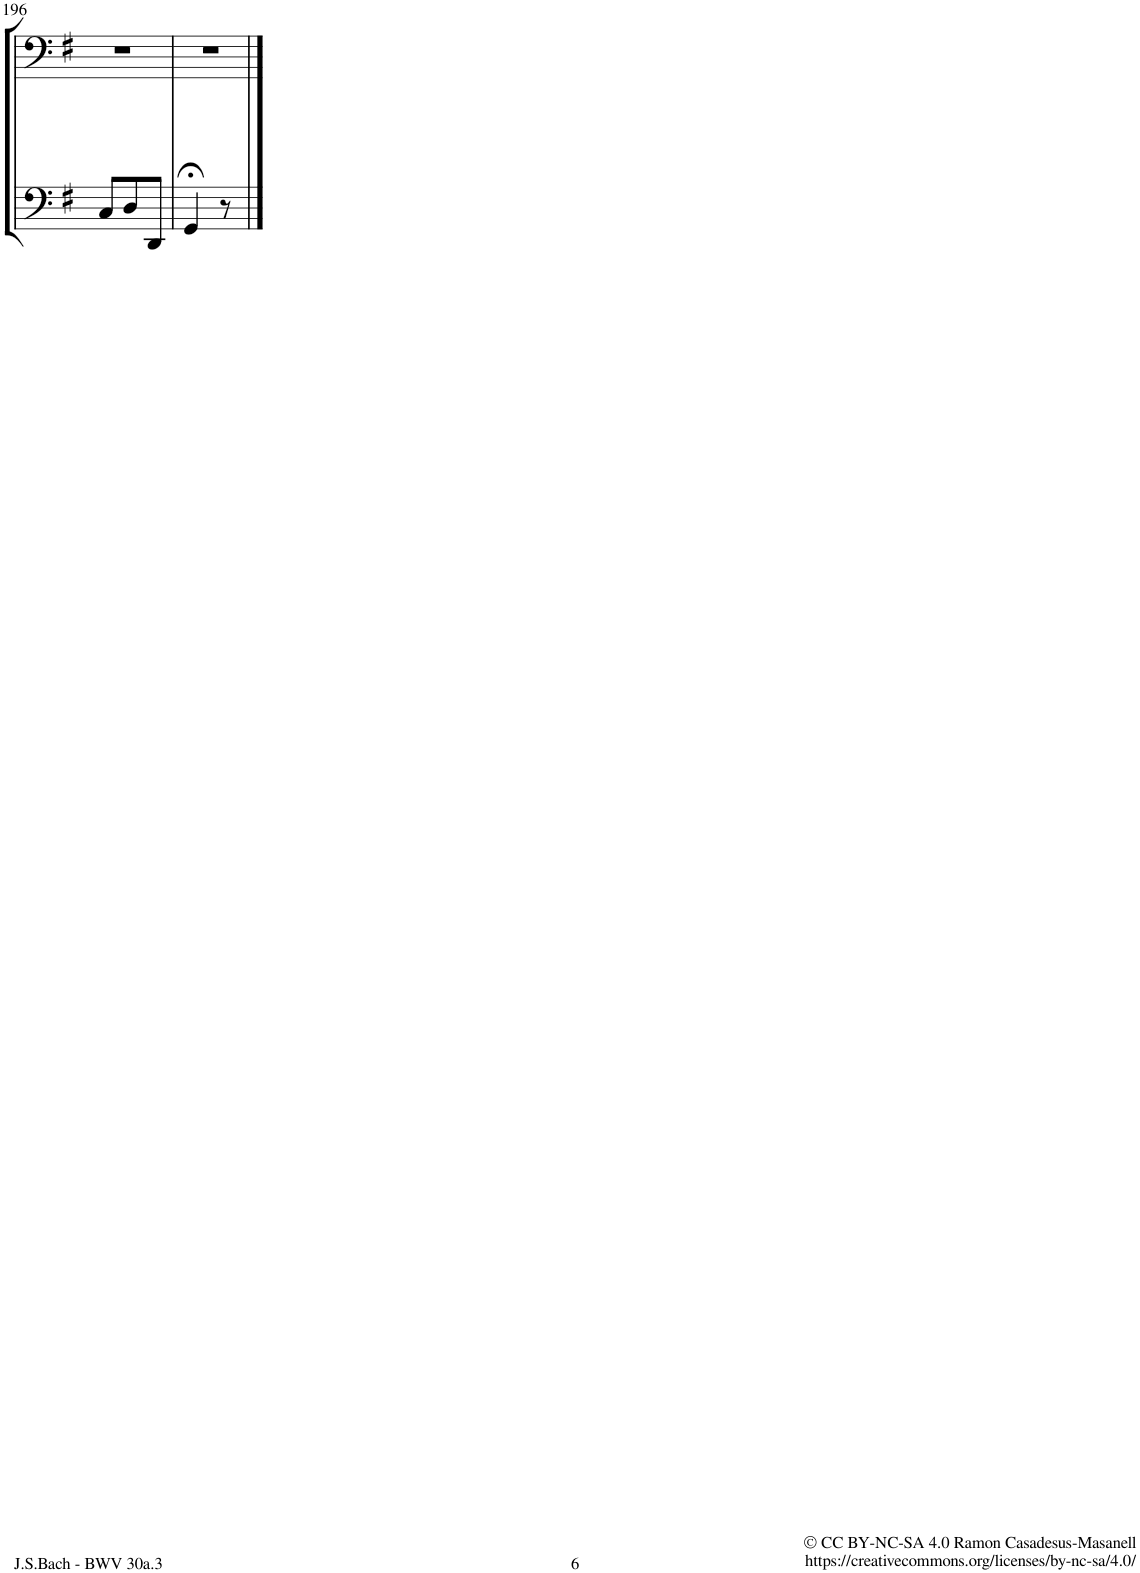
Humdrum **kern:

**kern	**kern
*part2	*part1
*staff2	*staff1
*I"Continuo	*I"Schicksal
!!LO:PB:g=z
*clefF4	*clefF4
*k[f#]	*k[f#]
*M3/8	*M3/8
=196	=196
8C/L	4.r
8D/	.
8DD/J	.
=197	=197
4GG;</	4.r
8r	.
==	==
*-	*-
